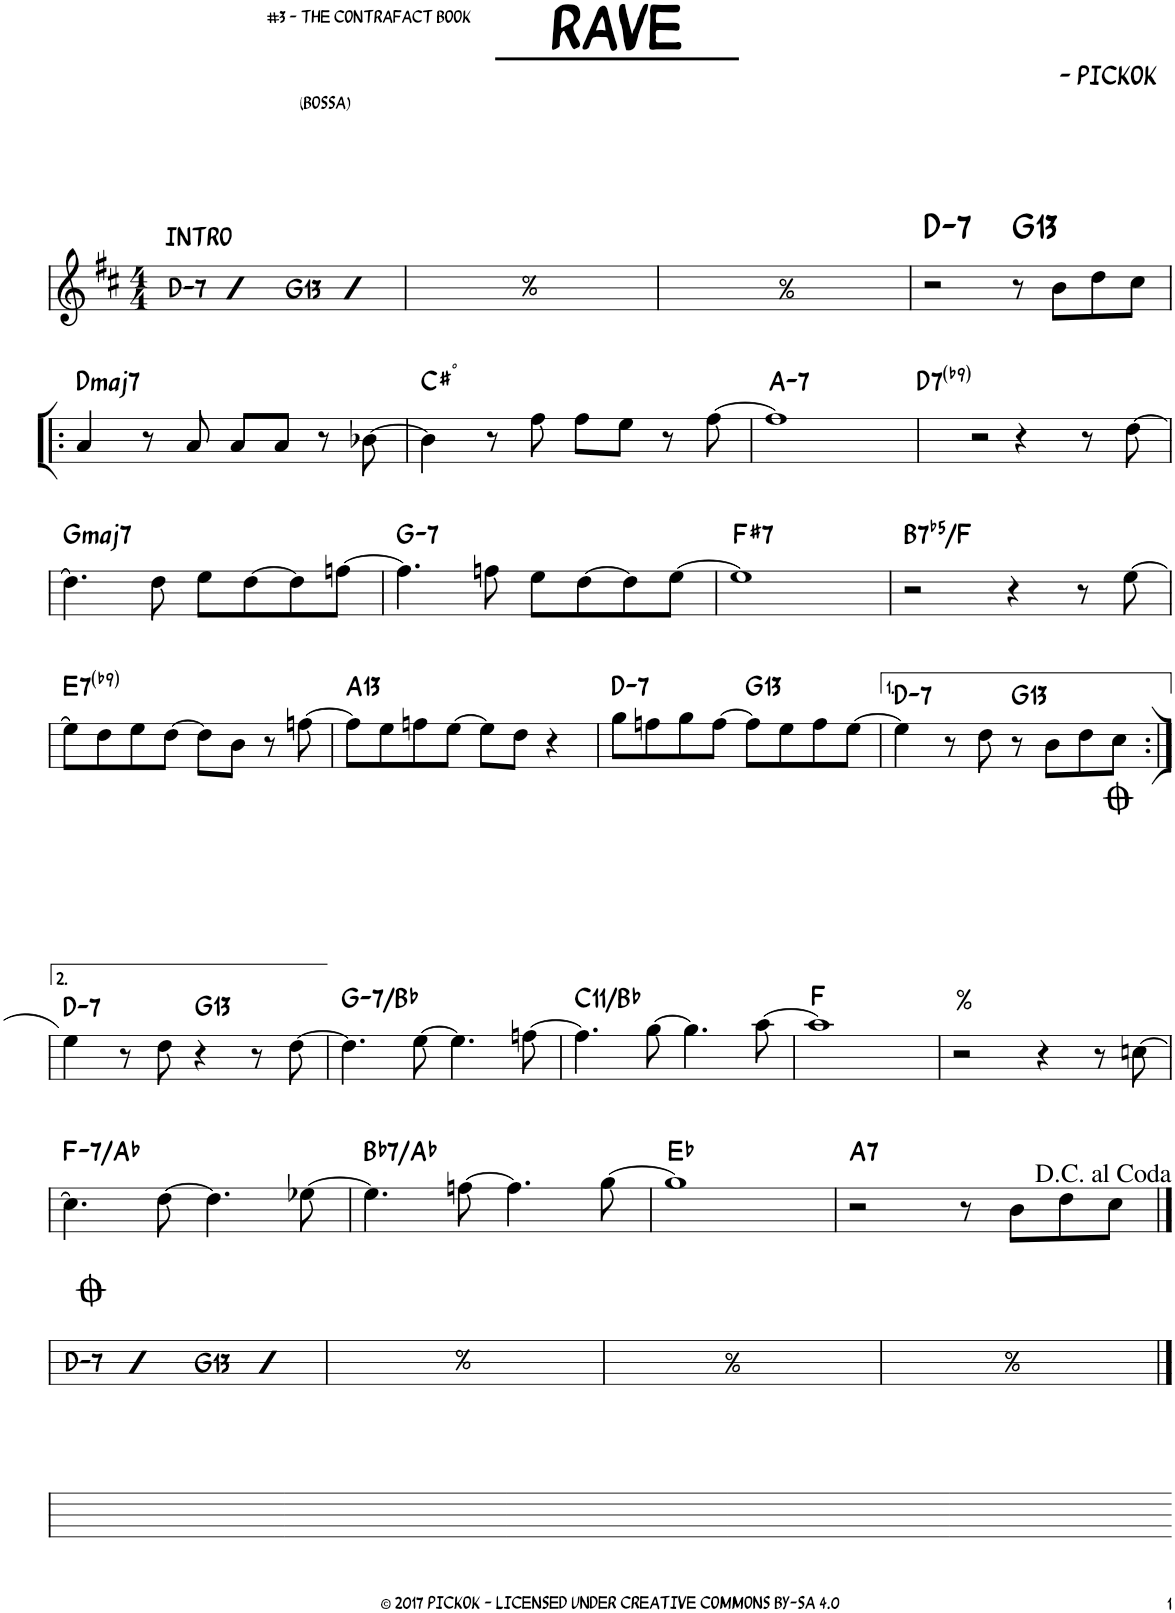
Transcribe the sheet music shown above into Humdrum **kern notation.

**kern	**harte
*part1	*part1
*staff1	*
*I"Piano	*
*I'Pno.	*
*clefG2	*
*k[f#c#]	*
*M4/4	*
=1	=1
!	!LO:H:kt=7
4b	D:min7
!LO:TX:a:t=INTRO	!
4b	.
!	!LO:H:kt=13
4b	G:9(11,13)
4b	.
=2	=2
4b	.
4b	.
!	!LO:H:kt=%
4b	N
4b	.
=3	=3
!	!LO:H:kt=%
4b	N
4b	.
4b	.
4b	.
=4	=4
!	!LO:H:kt=7
2r	D:min7
!	!LO:H:kt=13
8r	G:9(11,13)
8b\L	.
8dd\	.
8cc#\J	.
!!LO:LB:g=z
=5!|:	=5!|:
!	!LO:H:kt=maj7
4a/	D:maj7
8r	.
8a/	.
8a/L	.
8a/J	.
8r	.
[8b-X\	.
=6	=6
!	!LO:H:kt=°
4b-\]	.
8r	.
8ff#\	.
8ff#\L	.
8ee\J	.
8r	.
[8ff#\	.
=7	=7
!	!LO:H:kt=7
1ff#]	A:min7
=8	=8
!	!LO:H:kt=7
2r	D:7(b9)
4r	.
8r	.
[8dd\	.
!!LO:LB:g=z
=9	=9
!	!LO:H:kt=maj7
4.dd\]	G:maj7
8dd\	.
8ee\L	.
[8dd\	.
8dd\]	.
[8ffn\J	.
=10	=10
!	!LO:H:kt=7
4.ff\]	G:min7
8ffn\	.
8ee\L	.
[8dd\	.
8dd\]	.
[8ee\J	.
=11	=11
!	!LO:H:kt=7
1ee]	F#:7
=12	=12
!	!LO:H:kt=7
2r	B:(3,b5,b7)/b5
4r	.
8r	.
[8ee\	.
!!LO:LB:g=z
=13	=13
!	!LO:H:kt=7
8ee\L]	E:7(b9)
8dd\	.
8ee\	.
[8dd\J	.
8dd\L]	.
8b\J	.
8r	.
[8ffn\	.
=14	=14
!	!LO:H:kt=13
8ff\L]	A:9(11,13)
8ee\	.
8ffn\	.
[8ee\J	.
8ee\L]	.
8dd\J	.
4r	.
=15	=15
!	!LO:H:kt=7
8gg\L	D:min7
8ffn\	.
8gg\	.
[8ff\J	.
!	!LO:H:kt=13
8ff\L]	G:9(11,13)
8ee\	.
8ff\	.
[8ee\J	.
=16	=16
!	!LO:H:kt=7
4ee\]	D:min7
8r	.
8dd\	.
!	!LO:H:kt=13
8r	G:9(11,13)
8b\L	.
8dd\	.
8cc#\J	.
!!LO:LB:g=z
=17:|!	=17:|!
!	!LO:H:kt=7
(4ee\	D:min7
8r)	.
8dd\	.
!	!LO:H:kt=13
4r	G:9(11,13)
8r	.
[8dd\	.
=18	=18
!	!LO:H:kt=7
4.dd\]	G:min7/b3
[8ee\	.
4.ee\]	.
[8ffn\	.
=19	=19
!	!LO:H:kt=11
4.ff\]	C:9(11)/b7
[8gg\	.
4.gg\]	.
[8aa\	.
=20	=20
1aa]	F:maj
=21	=21
!	!LO:H:kt=%
2r	N
4r	.
8r	.
[8ccn\	.
!!LO:LB:g=z
=22	=22
!	!LO:H:kt=7
4.cc\]	F:min7/b3
[8dd\	.
4.dd\]	.
[8ee-X\	.
=23	=23
!	!LO:H:kt=7
4.ee-\]	Bb:7/b7
[8ffn\	.
4.ff\]	.
[8gg\	.
=24	=24
1gg]	Eb:maj
=25	=25
!	!LO:H:kt=7
2r	A:7
8r	.
8b\L	.
8dd\	.
8cc#\J	.
!!LO:LB:g=z
==26	==26
!	!LO:H:kt=7
4b	D:min7
4b	.
!	!LO:H:kt=13
4b	G:9(11,13)
4b	.
=27	=27
4b	.
4b	.
!	!LO:H:kt=%
4b	N
4b	.
=28	=28
!	!LO:H:kt=%
4b	N
4b	.
4b	.
4b	.
=29	=29
!	!LO:H:kt=%
4b	N
4b	.
4b	.
4b	.
!!LO:LB:g=z
==30	==30
1ryy	.
=31-	=31-
1ryy	.
=32-	=32-
1ryy	.
=33-	=33-
1ryy	.
=34-	=34-
1ryy	.
=-	=-
*-	*-
